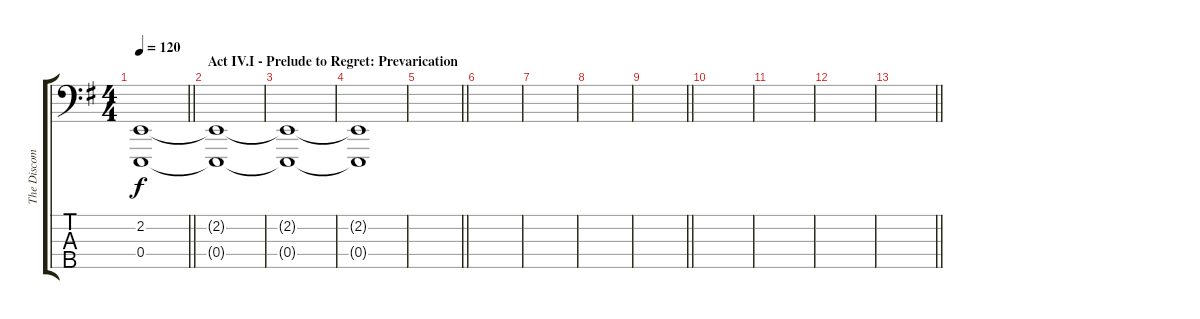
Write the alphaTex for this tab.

\track ("The Discomforter" "The Discom") {instrument lead1square}
\staff {score tabs}
\tuning (G2 D2 A1 E1 B0) {hide}
\ts (4 4)
\tempo 120
\clef f4
\barLineRight lightlight
\ks eminor
(2.2{t} 0.4{t}).1{dy f} |
\section ("" "Act IV.I - Prelude to Regret: Prevarication")
(2.2{t} 0.4{t}).1{volume 0} |
(2.2{t} 0.4{t}).1 |
(2.2{t} 0.4{t}).1 |
\barLineRight lightlight
|
|
|
|
\barLineRight lightlight
|
|
|
|
\barLineRight lightlight
